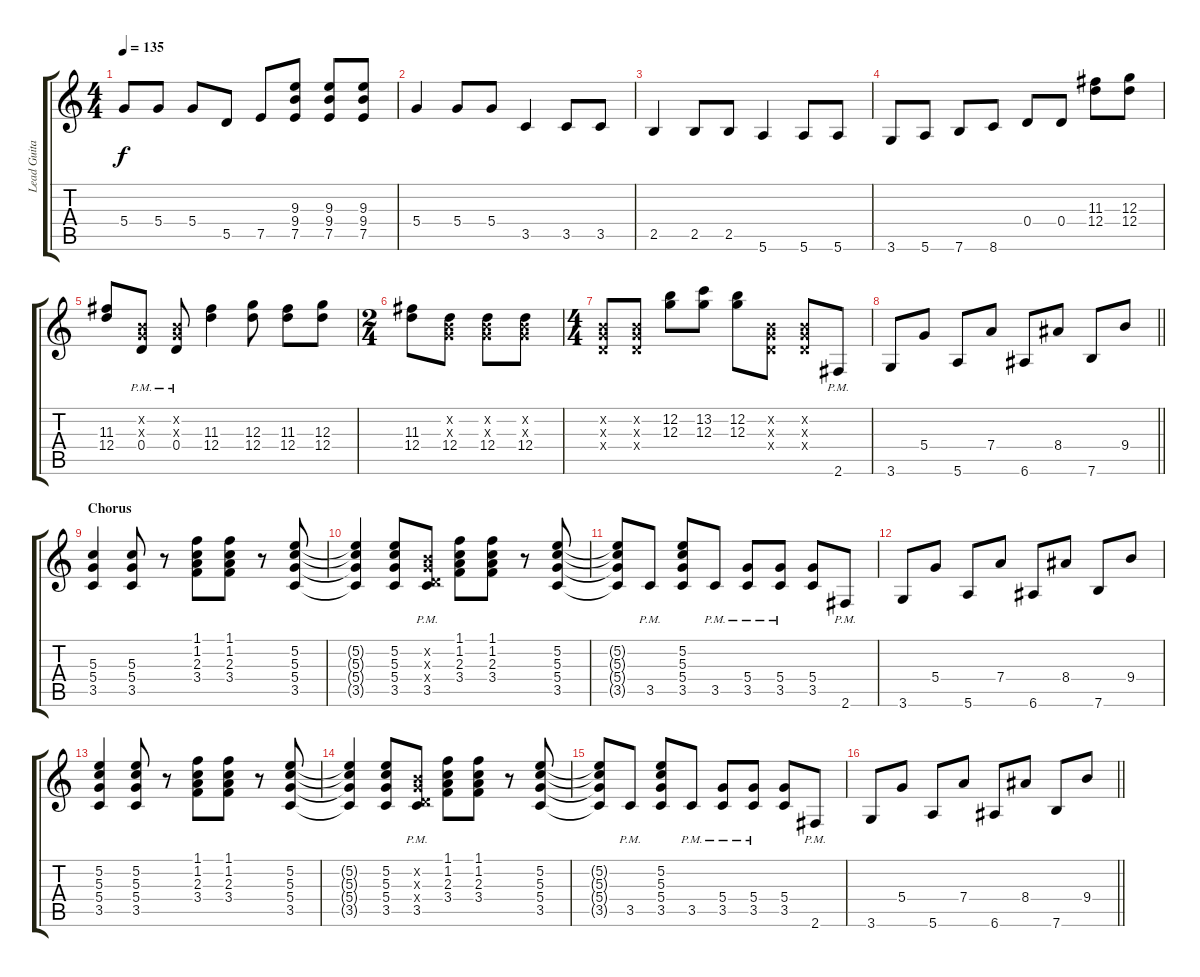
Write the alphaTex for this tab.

\track ("Lead Guitar" "Lead Guita") {instrument distortionguitar}
\staff {score tabs}
\tuning (E4 B3 G3 D3 A2 E2) {hide}
\ts (4 4)
\tempo 135
\clef g2
\ks c
5.4.8{dy f} 5.4.8 5.4.8 5.5.8 7.5.8 (9.3 9.4 7.5).8 (9.3 9.4 7.5).8 (9.3 9.4 7.5).8 |
5.4.4 5.4.8 5.4.8 3.5.4 3.5.8 3.5.8 |
2.5.4 2.5.8 2.5.8 5.6.4 5.6.8 5.6.8 |
3.6.8 5.6.8 7.6.8 8.6.8 0.4.8 0.4.8 (11.3 12.4).8 (12.3 12.4).8 |
(11.3 12.4).8 (0.2{x} 0.3{x} 0.4{pm}).8 (0.2{x} 0.3{x} 0.4{pm}).8 (11.3 12.4).4 (12.3 12.4).8 (11.3 12.4).8 (12.3 12.4).8 |
\ts (2 4)
(11.3 12.4).8 (0.2{x} 0.3{x} 12.4).8 (0.2{x} 0.3{x} 12.4).8 (0.2{x} 0.3{x} 12.4).8 |
\ts (4 4)
(0.2{x} 0.3{x} 0.4{x}).8 (0.2{x} 0.3{x} 0.4{x}).8 (12.2 12.3).8 (13.2 12.3).8 (12.2 12.3).8 (0.2{x} 0.3{x} 0.4{x}).8 (0.2{x} 0.3{x} 0.4{x}).8 2.6{pm}.8 |
\barLineRight lightlight
3.6.8 5.4.8 5.6.8 7.4.8 6.6.8 8.4.8 7.6.8 9.4.8 |
\section ("" "Chorus")
(5.3 5.4 3.5).4 (5.3 5.4 3.5).8 r.8 (1.1 1.2 2.3 3.4).8 (1.1 1.2 2.3 3.4).8 r.8 (5.2 5.3 5.4 3.5).8 |
(5.2{t} 5.3{t} 5.4{t} 3.5{t}).4 (5.2 5.3 5.4 3.5).8 (0.2{x} 0.3{x} 0.4{x} 3.5{pm}).8 (1.1 1.2 2.3 3.4).8 (1.1 1.2 2.3 3.4).8 r.8 (5.2 5.3 5.4 3.5).8 |
(5.2{t} 5.3{t} 5.4{t} 3.5{t}).8 3.5{pm}.8 (5.2 5.3 5.4 3.5).8 3.5{pm}.8 (5.4{pm} 3.5{pm}).8 (5.4{pm} 3.5{pm}).8 (5.4 3.5).8 2.6{pm}.8 |
3.6.8 5.4.8 5.6.8 7.4.8 6.6.8 8.4.8 7.6.8 9.4.8 |
(5.2 5.3 5.4 3.5).4 (5.2 5.3 5.4 3.5).8 r.8 (1.1 1.2 2.3 3.4).8 (1.1 1.2 2.3 3.4).8 r.8 (5.2 5.3 5.4 3.5).8 |
(5.2{t} 5.3{t} 5.4{t} 3.5{t}).4 (5.2 5.3 5.4 3.5).8 (0.2{x} 0.3{x} 0.4{x} 3.5{pm}).8 (1.1 1.2 2.3 3.4).8 (1.1 1.2 2.3 3.4).8 r.8 (5.2 5.3 5.4 3.5).8 |
(5.2{t} 5.3{t} 5.4{t} 3.5{t}).8 3.5{pm}.8 (5.2 5.3 5.4 3.5).8 3.5{pm}.8 (5.4{pm} 3.5{pm}).8 (5.4{pm} 3.5{pm}).8 (5.4 3.5).8 2.6{pm}.8 |
\barLineRight lightlight
3.6.8 5.4.8 5.6.8 7.4.8 6.6.8 8.4.8 7.6.8 9.4.8
